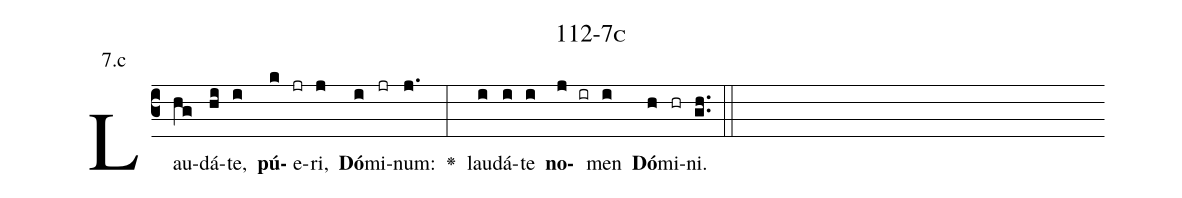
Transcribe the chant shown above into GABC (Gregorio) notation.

name: 112-7c;
annotation: 7.c;
%%
(c3)Lau(hg)dá(hi)te,(i) <b>pú</b>(k)e(jr)ri,(j) <b>Dó</b>(i)mi(jr)num:(j.) <v>\greheightstar</v>(:) lau(i)dá(i)te(i) <b>no</b>(j ir)men(i) <b>Dó</b>(h)mi(hr)ni.(gh..) (::)


%E(i) u(i) o(j) u(i) a(h) e.(gh..) (::)
